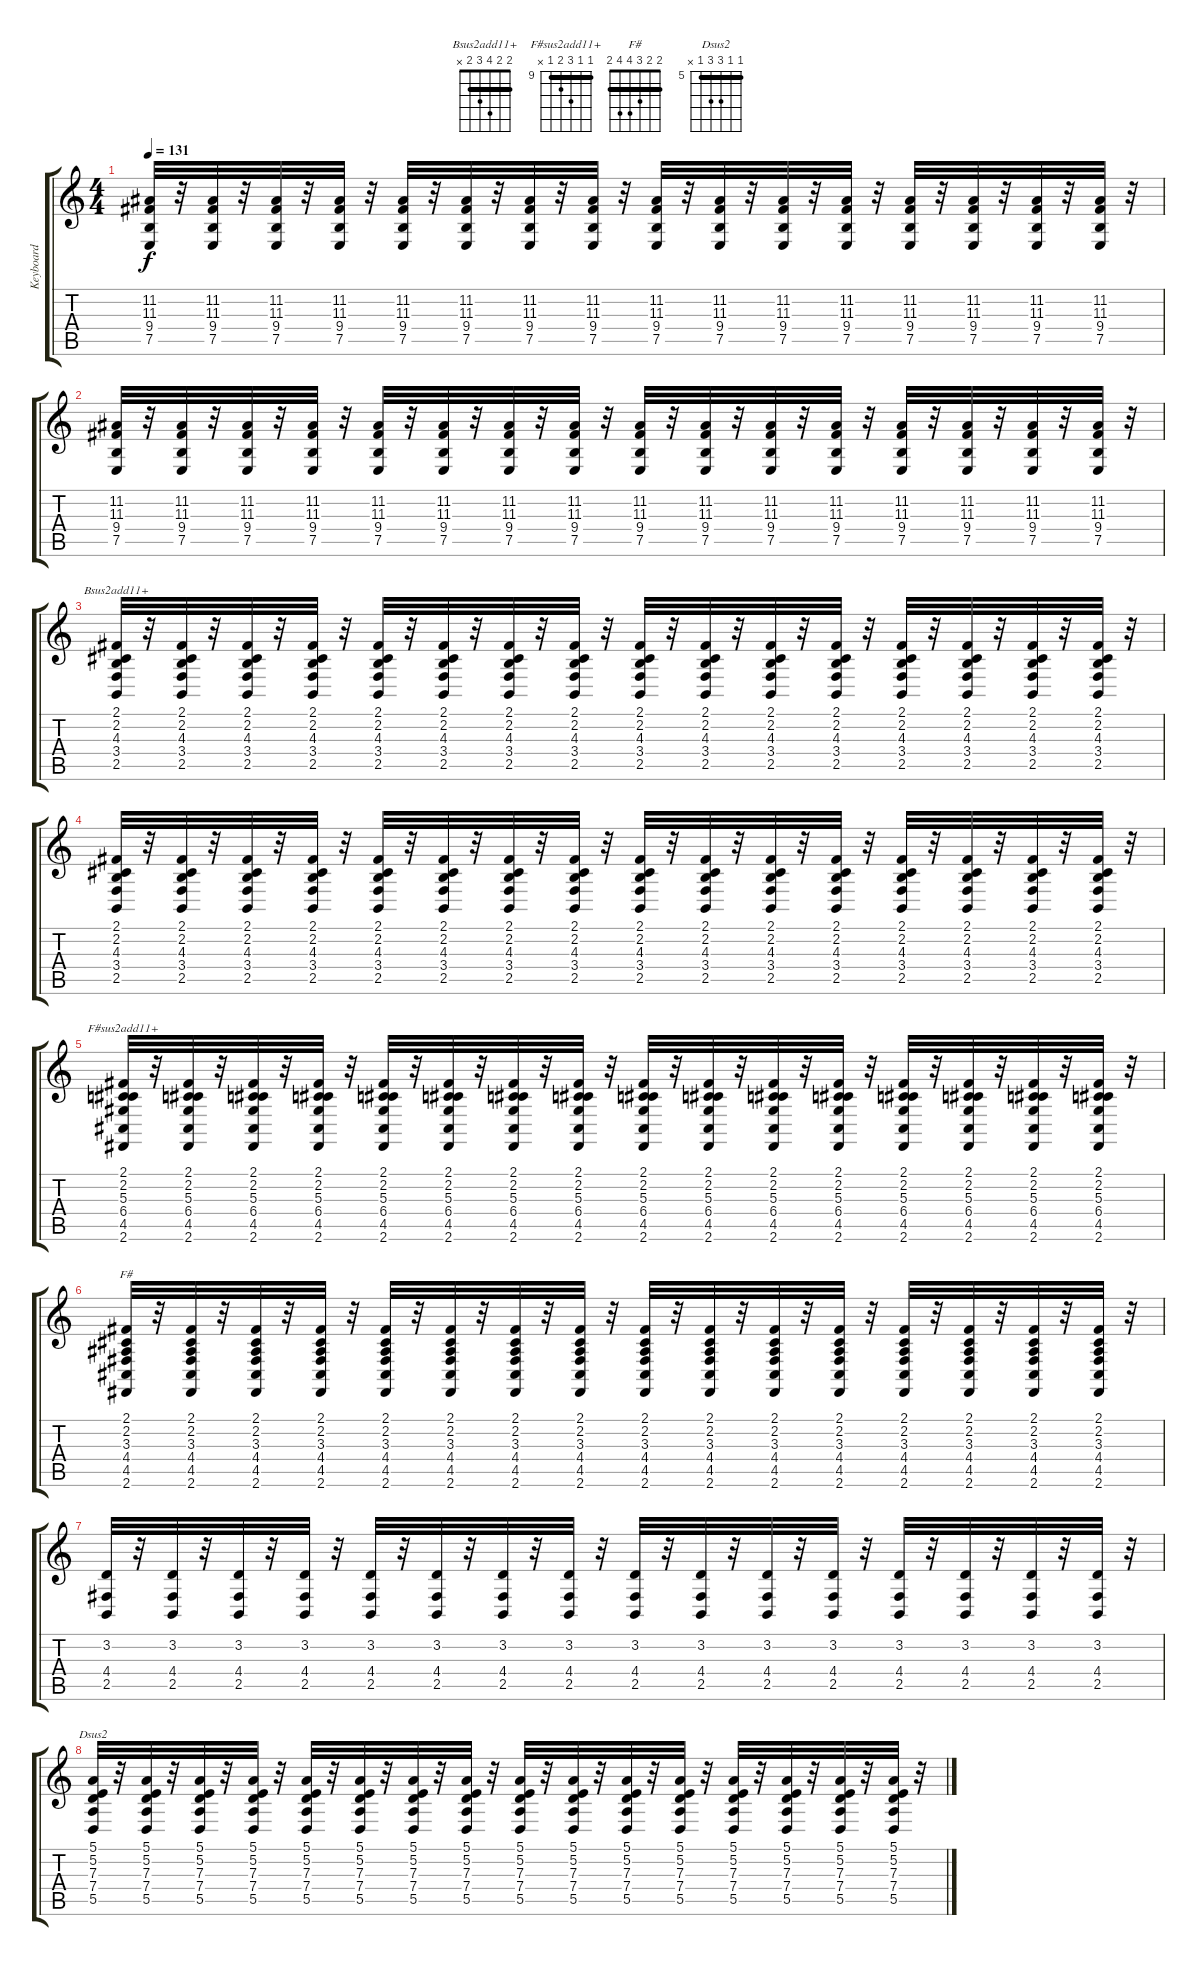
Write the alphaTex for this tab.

\track ("Keyboard" "Keyboard") {instrument lead2sawtooth}
\staff {score tabs}
\tuning (E4 B3 G3 D3 A2 E2) {hide}
\chord ("Bsus2add11+" 2 2 4 3 2 x) {barre 2}
\chord ("F#sus2add11+" 9 9 11 10 9 x) {firstfret 9 barre 9}
\chord ("F#" 2 2 3 4 4 2) {barre 2}
\chord ("Dsus2" 5 5 7 7 5 x) {firstfret 5 barre 5}
\ts (4 4)
\tempo 131
\clef g2
\ks c
(11.2 11.3 9.4 7.5).32{dy f balance 8} r.32 (11.2 11.3 9.4 7.5).32 r.32 (11.2 11.3 9.4 7.5).32 r.32 (11.2 11.3 9.4 7.5).32 r.32 (11.2 11.3 9.4 7.5).32 r.32 (11.2 11.3 9.4 7.5).32 r.32 (11.2 11.3 9.4 7.5).32 r.32 (11.2 11.3 9.4 7.5).32 r.32 (11.2 11.3 9.4 7.5).32 r.32 (11.2 11.3 9.4 7.5).32 r.32 (11.2 11.3 9.4 7.5).32 r.32 (11.2 11.3 9.4 7.5).32 r.32 (11.2 11.3 9.4 7.5).32 r.32 (11.2 11.3 9.4 7.5).32 r.32 (11.2 11.3 9.4 7.5).32 r.32 (11.2 11.3 9.4 7.5).32 r.32 |
(11.2 11.3 9.4 7.5).32{balance 16} r.32 (11.2 11.3 9.4 7.5).32 r.32 (11.2 11.3 9.4 7.5).32 r.32 (11.2 11.3 9.4 7.5).32 r.32 (11.2 11.3 9.4 7.5).32 r.32 (11.2 11.3 9.4 7.5).32 r.32 (11.2 11.3 9.4 7.5).32 r.32 (11.2 11.3 9.4 7.5).32 r.32 (11.2 11.3 9.4 7.5).32 r.32 (11.2 11.3 9.4 7.5).32 r.32 (11.2 11.3 9.4 7.5).32 r.32 (11.2 11.3 9.4 7.5).32 r.32 (11.2 11.3 9.4 7.5).32 r.32 (11.2 11.3 9.4 7.5).32 r.32 (11.2 11.3 9.4 7.5).32 r.32 (11.2 11.3 9.4 7.5).32 r.32 |
(2.1 2.2 4.3 3.4 2.5).32{ch "Bsus2add11+" balance 8} r.32 (2.1 2.2 4.3 3.4 2.5).32 r.32 (2.1 2.2 4.3 3.4 2.5).32 r.32 (2.1 2.2 4.3 3.4 2.5).32 r.32 (2.1 2.2 4.3 3.4 2.5).32 r.32 (2.1 2.2 4.3 3.4 2.5).32 r.32 (2.1 2.2 4.3 3.4 2.5).32 r.32 (2.1 2.2 4.3 3.4 2.5).32 r.32 (2.1 2.2 4.3 3.4 2.5).32 r.32 (2.1 2.2 4.3 3.4 2.5).32 r.32 (2.1 2.2 4.3 3.4 2.5).32 r.32 (2.1 2.2 4.3 3.4 2.5).32 r.32 (2.1 2.2 4.3 3.4 2.5).32 r.32 (2.1 2.2 4.3 3.4 2.5).32 r.32 (2.1 2.2 4.3 3.4 2.5).32 r.32 (2.1 2.2 4.3 3.4 2.5).32 r.32 |
(2.1 2.2 4.3 3.4 2.5).32{balance 0} r.32 (2.1 2.2 4.3 3.4 2.5).32 r.32 (2.1 2.2 4.3 3.4 2.5).32 r.32 (2.1 2.2 4.3 3.4 2.5).32 r.32 (2.1 2.2 4.3 3.4 2.5).32 r.32 (2.1 2.2 4.3 3.4 2.5).32 r.32 (2.1 2.2 4.3 3.4 2.5).32 r.32 (2.1 2.2 4.3 3.4 2.5).32 r.32 (2.1 2.2 4.3 3.4 2.5).32 r.32 (2.1 2.2 4.3 3.4 2.5).32 r.32 (2.1 2.2 4.3 3.4 2.5).32 r.32 (2.1 2.2 4.3 3.4 2.5).32 r.32 (2.1 2.2 4.3 3.4 2.5).32 r.32 (2.1 2.2 4.3 3.4 2.5).32 r.32 (2.1 2.2 4.3 3.4 2.5).32 r.32 (2.1 2.2 4.3 3.4 2.5).32 r.32 |
(2.1 2.2 5.3 6.4 4.5 2.6).32{ch "F#sus2add11+" balance 8} r.32 (2.1 2.2 5.3 6.4 4.5 2.6).32 r.32 (2.1 2.2 5.3 6.4 4.5 2.6).32 r.32 (2.1 2.2 5.3 6.4 4.5 2.6).32 r.32 (2.1 2.2 5.3 6.4 4.5 2.6).32 r.32 (2.1 2.2 5.3 6.4 4.5 2.6).32 r.32 (2.1 2.2 5.3 6.4 4.5 2.6).32 r.32 (2.1 2.2 5.3 6.4 4.5 2.6).32 r.32 (2.1 2.2 5.3 6.4 4.5 2.6).32 r.32 (2.1 2.2 5.3 6.4 4.5 2.6).32 r.32 (2.1 2.2 5.3 6.4 4.5 2.6).32 r.32 (2.1 2.2 5.3 6.4 4.5 2.6).32 r.32 (2.1 2.2 5.3 6.4 4.5 2.6).32 r.32 (2.1 2.2 5.3 6.4 4.5 2.6).32 r.32 (2.1 2.2 5.3 6.4 4.5 2.6).32 r.32 (2.1 2.2 5.3 6.4 4.5 2.6).32 r.32 |
(2.1 2.2 3.3 4.4 4.5 2.6).32{ch "F#" balance 16} r.32 (2.1 2.2 3.3 4.4 4.5 2.6).32 r.32 (2.1 2.2 3.3 4.4 4.5 2.6).32 r.32 (2.1 2.2 3.3 4.4 4.5 2.6).32 r.32 (2.1 2.2 3.3 4.4 4.5 2.6).32 r.32 (2.1 2.2 3.3 4.4 4.5 2.6).32 r.32 (2.1 2.2 3.3 4.4 4.5 2.6).32 r.32 (2.1 2.2 3.3 4.4 4.5 2.6).32 r.32 (2.1 2.2 3.3 4.4 4.5 2.6).32 r.32 (2.1 2.2 3.3 4.4 4.5 2.6).32 r.32 (2.1 2.2 3.3 4.4 4.5 2.6).32 r.32 (2.1 2.2 3.3 4.4 4.5 2.6).32 r.32 (2.1 2.2 3.3 4.4 4.5 2.6).32 r.32 (2.1 2.2 3.3 4.4 4.5 2.6).32 r.32 (2.1 2.2 3.3 4.4 4.5 2.6).32 r.32 (2.1 2.2 3.3 4.4 4.5 2.6).32 r.32 |
(3.2 4.4 2.5).32{balance 8} r.32 (3.2 4.4 2.5).32 r.32 (3.2 4.4 2.5).32 r.32 (3.2 4.4 2.5).32 r.32 (3.2 4.4 2.5).32 r.32 (3.2 4.4 2.5).32 r.32 (3.2 4.4 2.5).32 r.32 (3.2 4.4 2.5).32 r.32 (3.2 4.4 2.5).32 r.32 (3.2 4.4 2.5).32 r.32 (3.2 4.4 2.5).32 r.32 (3.2 4.4 2.5).32 r.32 (3.2 4.4 2.5).32 r.32 (3.2 4.4 2.5).32 r.32 (3.2 4.4 2.5).32 r.32 (3.2 4.4 2.5).32 r.32 |
(5.1 5.2 7.3 7.4 5.5).32{ch "Dsus2" balance 0} r.32 (5.1 5.2 7.3 7.4 5.5).32 r.32 (5.1 5.2 7.3 7.4 5.5).32 r.32 (5.1 5.2 7.3 7.4 5.5).32 r.32 (5.1 5.2 7.3 7.4 5.5).32 r.32 (5.1 5.2 7.3 7.4 5.5).32 r.32 (5.1 5.2 7.3 7.4 5.5).32 r.32 (5.1 5.2 7.3 7.4 5.5).32 r.32 (5.1 5.2 7.3 7.4 5.5).32 r.32 (5.1 5.2 7.3 7.4 5.5).32 r.32 (5.1 5.2 7.3 7.4 5.5).32 r.32 (5.1 5.2 7.3 7.4 5.5).32 r.32 (5.1 5.2 7.3 7.4 5.5).32 r.32 (5.1 5.2 7.3 7.4 5.5).32 r.32 (5.1 5.2 7.3 7.4 5.5).32 r.32 (5.1 5.2 7.3 7.4 5.5).32 r.32
